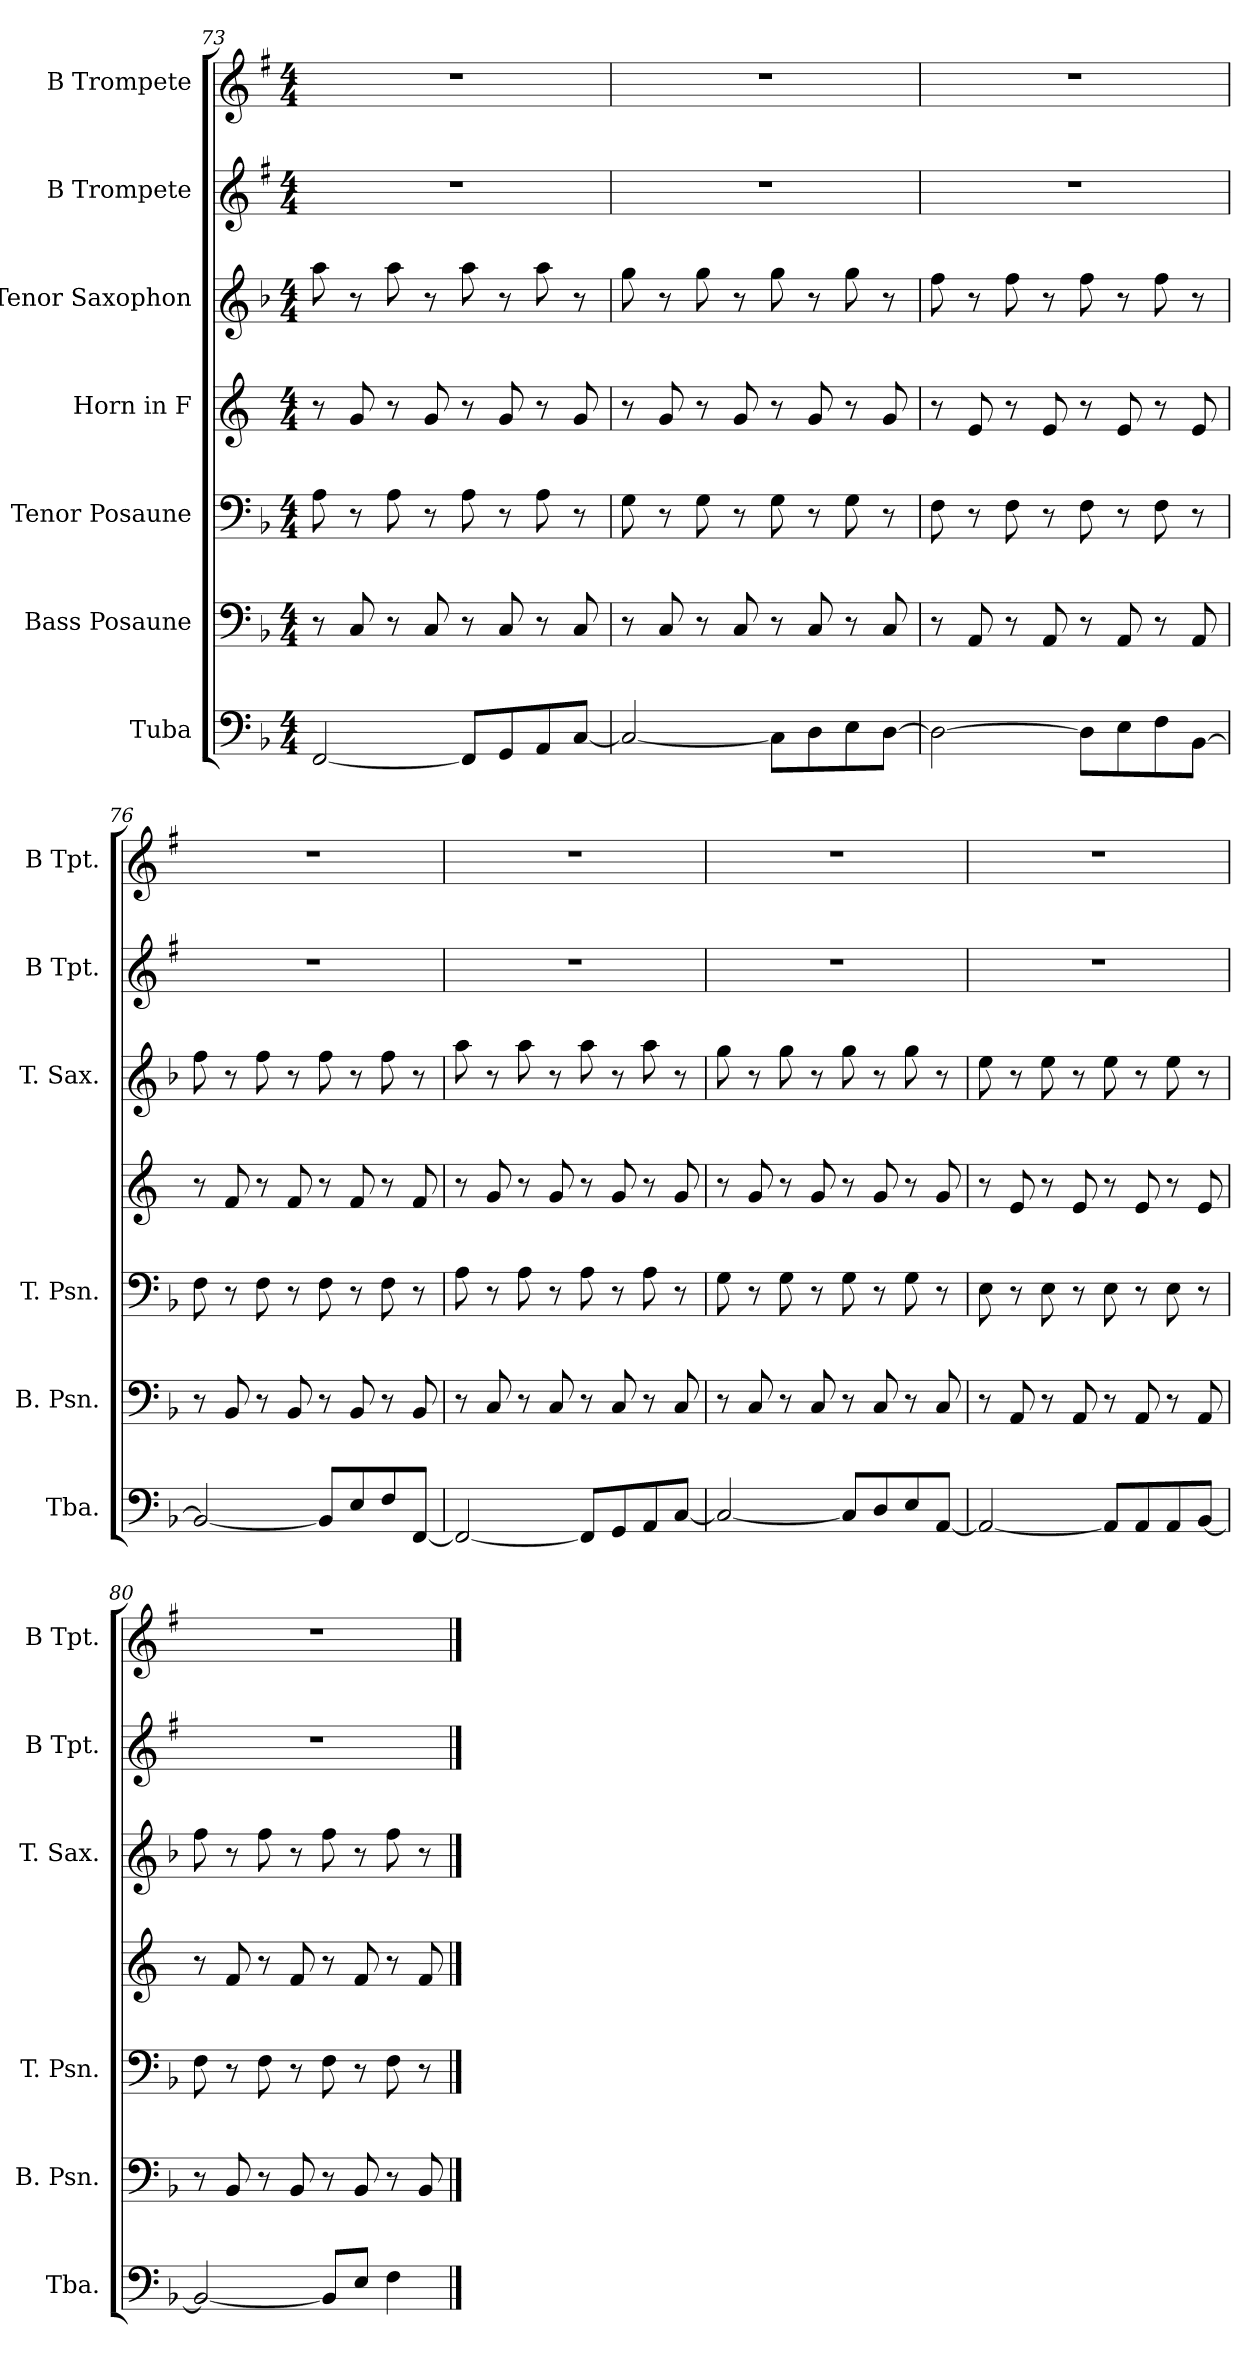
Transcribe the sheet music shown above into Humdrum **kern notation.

**kern	**kern	**kern	**kern	**kern	**kern	**kern
*part7	*part6	*part5	*part4	*part3	*part2	*part1
*staff7	*staff6	*staff5	*staff4	*staff3	*staff2	*staff1
*I"Tuba	*I"Bass Posaune	*I"Tenor Posaune	*I"Horn in F	*I"Tenor Saxophon	*I"B Trompete	*I"B Trompete
*I'Tba.	*I'B. Psn.	*I'T. Psn.	*	*I'T. Sax.	*I'B Tpt.	*I'B Tpt.
*clefF4	*clefF4	*clefF4	*clefG2	*clefG2	*clefG2	*clefG2
*	*	*	*ITrd4c7	*ITrd8c14	*ITrd1c2	*ITrd1c2
*k[b-]	*k[b-]	*k[b-]	*k[b-]	*k[b-]	*k[b-]	*k[b-]
*M4/4	*M4/4	*M4/4	*M4/4	*M4/4	*M4/4	*M4/4
=73	=73	=73	=73	=73	=73	=73
[2FF/	8r	8A\	8r	8a\	1r	1r
.	8C/	8r	8c/	8r	.	.
.	8r	8A\	8r	8a\	.	.
.	8C/	8r	8c/	8r	.	.
8FF/L]	8r	8A\	8r	8a\	.	.
8GG/	8C/	8r	8c/	8r	.	.
8AA/	8r	8A\	8r	8a\	.	.
[8C/J	8C/	8r	8c/	8r	.	.
=74	=74	=74	=74	=74	=74	=74
2C/_	8r	8G\	8r	8g\	1r	1r
.	8C/	8r	8c/	8r	.	.
.	8r	8G\	8r	8g\	.	.
.	8C/	8r	8c/	8r	.	.
8C\L]	8r	8G\	8r	8g\	.	.
8D\	8C/	8r	8c/	8r	.	.
8E\	8r	8G\	8r	8g\	.	.
[8D\J	8C/	8r	8c/	8r	.	.
!!LO:PB:g=z
=75	=75	=75	=75	=75	=75	=75
2D\_	8r	8F\	8r	8f\	1r	1r
.	8AA/	8r	8A/	8r	.	.
.	8r	8F\	8r	8f\	.	.
.	8AA/	8r	8A/	8r	.	.
8D\L]	8r	8F\	8r	8f\	.	.
8E\	8AA/	8r	8A/	8r	.	.
8F\	8r	8F\	8r	8f\	.	.
[8BB-\J	8AA/	8r	8A/	8r	.	.
=76	=76	=76	=76	=76	=76	=76
2BB-/_	8r	8F\	8r	8f\	1r	1r
.	8BB-/	8r	8B-/	8r	.	.
.	8r	8F\	8r	8f\	.	.
.	8BB-/	8r	8B-/	8r	.	.
8BB-/L]	8r	8F\	8r	8f\	.	.
8E/	8BB-/	8r	8B-/	8r	.	.
8F/	8r	8F\	8r	8f\	.	.
[8FF/J	8BB-/	8r	8B-/	8r	.	.
=77	=77	=77	=77	=77	=77	=77
2FF/_	8r	8A\	8r	8a\	1r	1r
.	8C/	8r	8c/	8r	.	.
.	8r	8A\	8r	8a\	.	.
.	8C/	8r	8c/	8r	.	.
8FF/L]	8r	8A\	8r	8a\	.	.
8GG/	8C/	8r	8c/	8r	.	.
8AA/	8r	8A\	8r	8a\	.	.
[8C/J	8C/	8r	8c/	8r	.	.
=78	=78	=78	=78	=78	=78	=78
2C/_	8r	8G\	8r	8g\	1r	1r
.	8C/	8r	8c/	8r	.	.
.	8r	8G\	8r	8g\	.	.
.	8C/	8r	8c/	8r	.	.
8C/L]	8r	8G\	8r	8g\	.	.
8D/	8C/	8r	8c/	8r	.	.
8E/	8r	8G\	8r	8g\	.	.
[8AA/J	8C/	8r	8c/	8r	.	.
!!LO:PB:g=z
=79	=79	=79	=79	=79	=79	=79
2AA/_	8r	8E\	8r	8e\	1r	1r
.	8AA/	8r	8A/	8r	.	.
.	8r	8E\	8r	8e\	.	.
.	8AA/	8r	8A/	8r	.	.
8AA/L]	8r	8E\	8r	8e\	.	.
8AA/	8AA/	8r	8A/	8r	.	.
8AA/	8r	8E\	8r	8e\	.	.
[8BB-/J	8AA/	8r	8A/	8r	.	.
=80	=80	=80	=80	=80	=80	=80
2BB-/_	8r	8F\	8r	8f\	1r	1r
.	8BB-/	8r	8B-/	8r	.	.
.	8r	8F\	8r	8f\	.	.
.	8BB-/	8r	8B-/	8r	.	.
8BB-/L]	8r	8F\	8r	8f\	.	.
8E/J	8BB-/	8r	8B-/	8r	.	.
4F\	8r	8F\	8r	8f\	.	.
.	8BB-/	8r	8B-/	8r	.	.
==	==	==	==	==	==	==
*-	*-	*-	*-	*-	*-	*-
